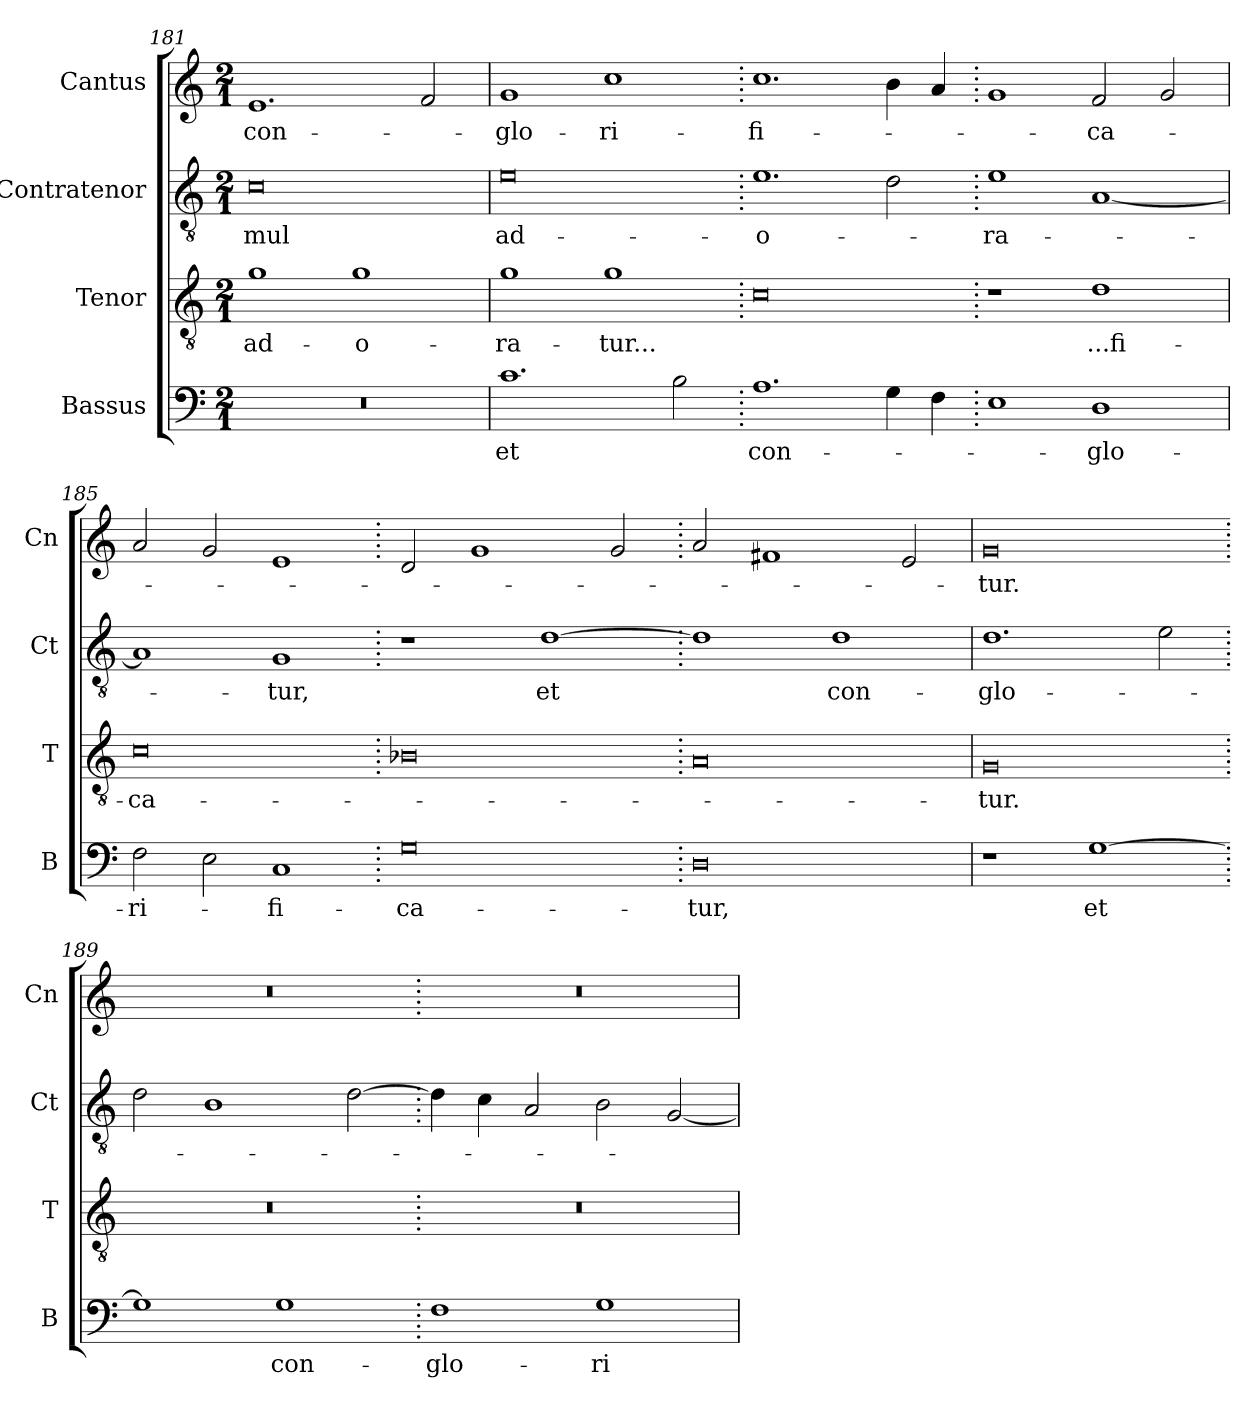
**kern	**text	**kern	**text	**kern	**text	**kern	**text
*part4	*part4	*part3	*part3	*part2	*part2	*part1	*part1
*staff4	*staff4	*staff3	*staff3	*staff2	*staff2	*staff1	*staff1
*I"Bassus	*	*I"Tenor	*	*I"Contratenor	*	*I"Cantus	*
*I'B	*	*I'T	*	*I'Ct	*	*I'Cn	*
*clefF4	*	*clefGv2	*	*clefGv2	*	*clefG2	*
*k[]	*	*k[]	*	*k[]	*	*k[]	*
*M2/1	*	*M2/1	*	*M2/1	*	*M2/1	*
=181	=181	=181	=181	=181	=181	=181	=181
0r	.	1g	ad-	0c	-mul	1.e	con-
.	.	1g	-o-	.	.	.	.
.	.	.	.	.	.	2f/	.
=182	=182	=182	=182	=182	=182	=182	=182
1.c	et	1g	-ra-	0e	ad-	1g	-glo-
.	.	1g	-tur...	.	.	1cc	-ri-
2B\	.	.	.	.	.	.	.
=183.	=183.	=183.	=183.	=183.	=183.	=183.	=183.
1.A	con-	0c	.	1.e	-o-	1.cc	-fi-
4G\	.	.	.	2d\	.	4b\	.
4F\	.	.	.	.	.	4a/	.
=184.	=184.	=184.	=184.	=184.	=184.	=184.	=184.
1E	.	1r	.	1e	-ra-	1g	.
1D	-glo-	1d	...fi-	[1A	.	2f/	-ca-
.	.	.	.	.	.	2g/	.
=185	=185	=185	=185	=185	=185	=185	=185
2F\	-ri-	0c	-ca-	1A]	.	2a/	.
2E\	.	.	.	.	.	2g/	.
1C	-fi-	.	.	1G	-tur,	1e	.
=186.	=186.	=186.	=186.	=186.	=186.	=186.	=186.
0G	-ca-	0B-X	.	1r	.	2d/	.
.	.	.	.	.	.	1g	.
.	.	.	.	[1d	et	.	.
.	.	.	.	.	.	2g/	.
=187.	=187.	=187.	=187.	=187.	=187.	=187.	=187.
0D	-tur,	0A	.	1d]	.	2a/	.
.	.	.	.	.	.	1f#X	.
.	.	.	.	1d	con-	.	.
.	.	.	.	.	.	2e/	.
=188	=188	=188	=188	=188	=188	=188	=188
1r	.	0G	-tur.	1.d	-glo-	0g	-tur.
[1G	et	.	.	.	.	.	.
.	.	.	.	2e\	.	.	.
=189.	=189.	=189.	=189.	=189.	=189.	=189.	=189.
1G]	.	0r	.	2d\	.	0r	.
.	.	.	.	1B	.	.	.
1G	con-	.	.	.	.	.	.
.	.	.	.	[2d\	.	.	.
=190.	=190.	=190.	=190.	=190.	=190.	=190.	=190.
1F	-glo-	0r	.	4d\]	.	0r	.
.	.	.	.	4c\	.	.	.
.	.	.	.	2A/	.	.	.
1G	-ri-	.	.	2B\	.	.	.
.	.	.	.	[2G/	.	.	.
=	=	=	=	=	=	=	=
*-	*-	*-	*-	*-	*-	*-	*-
